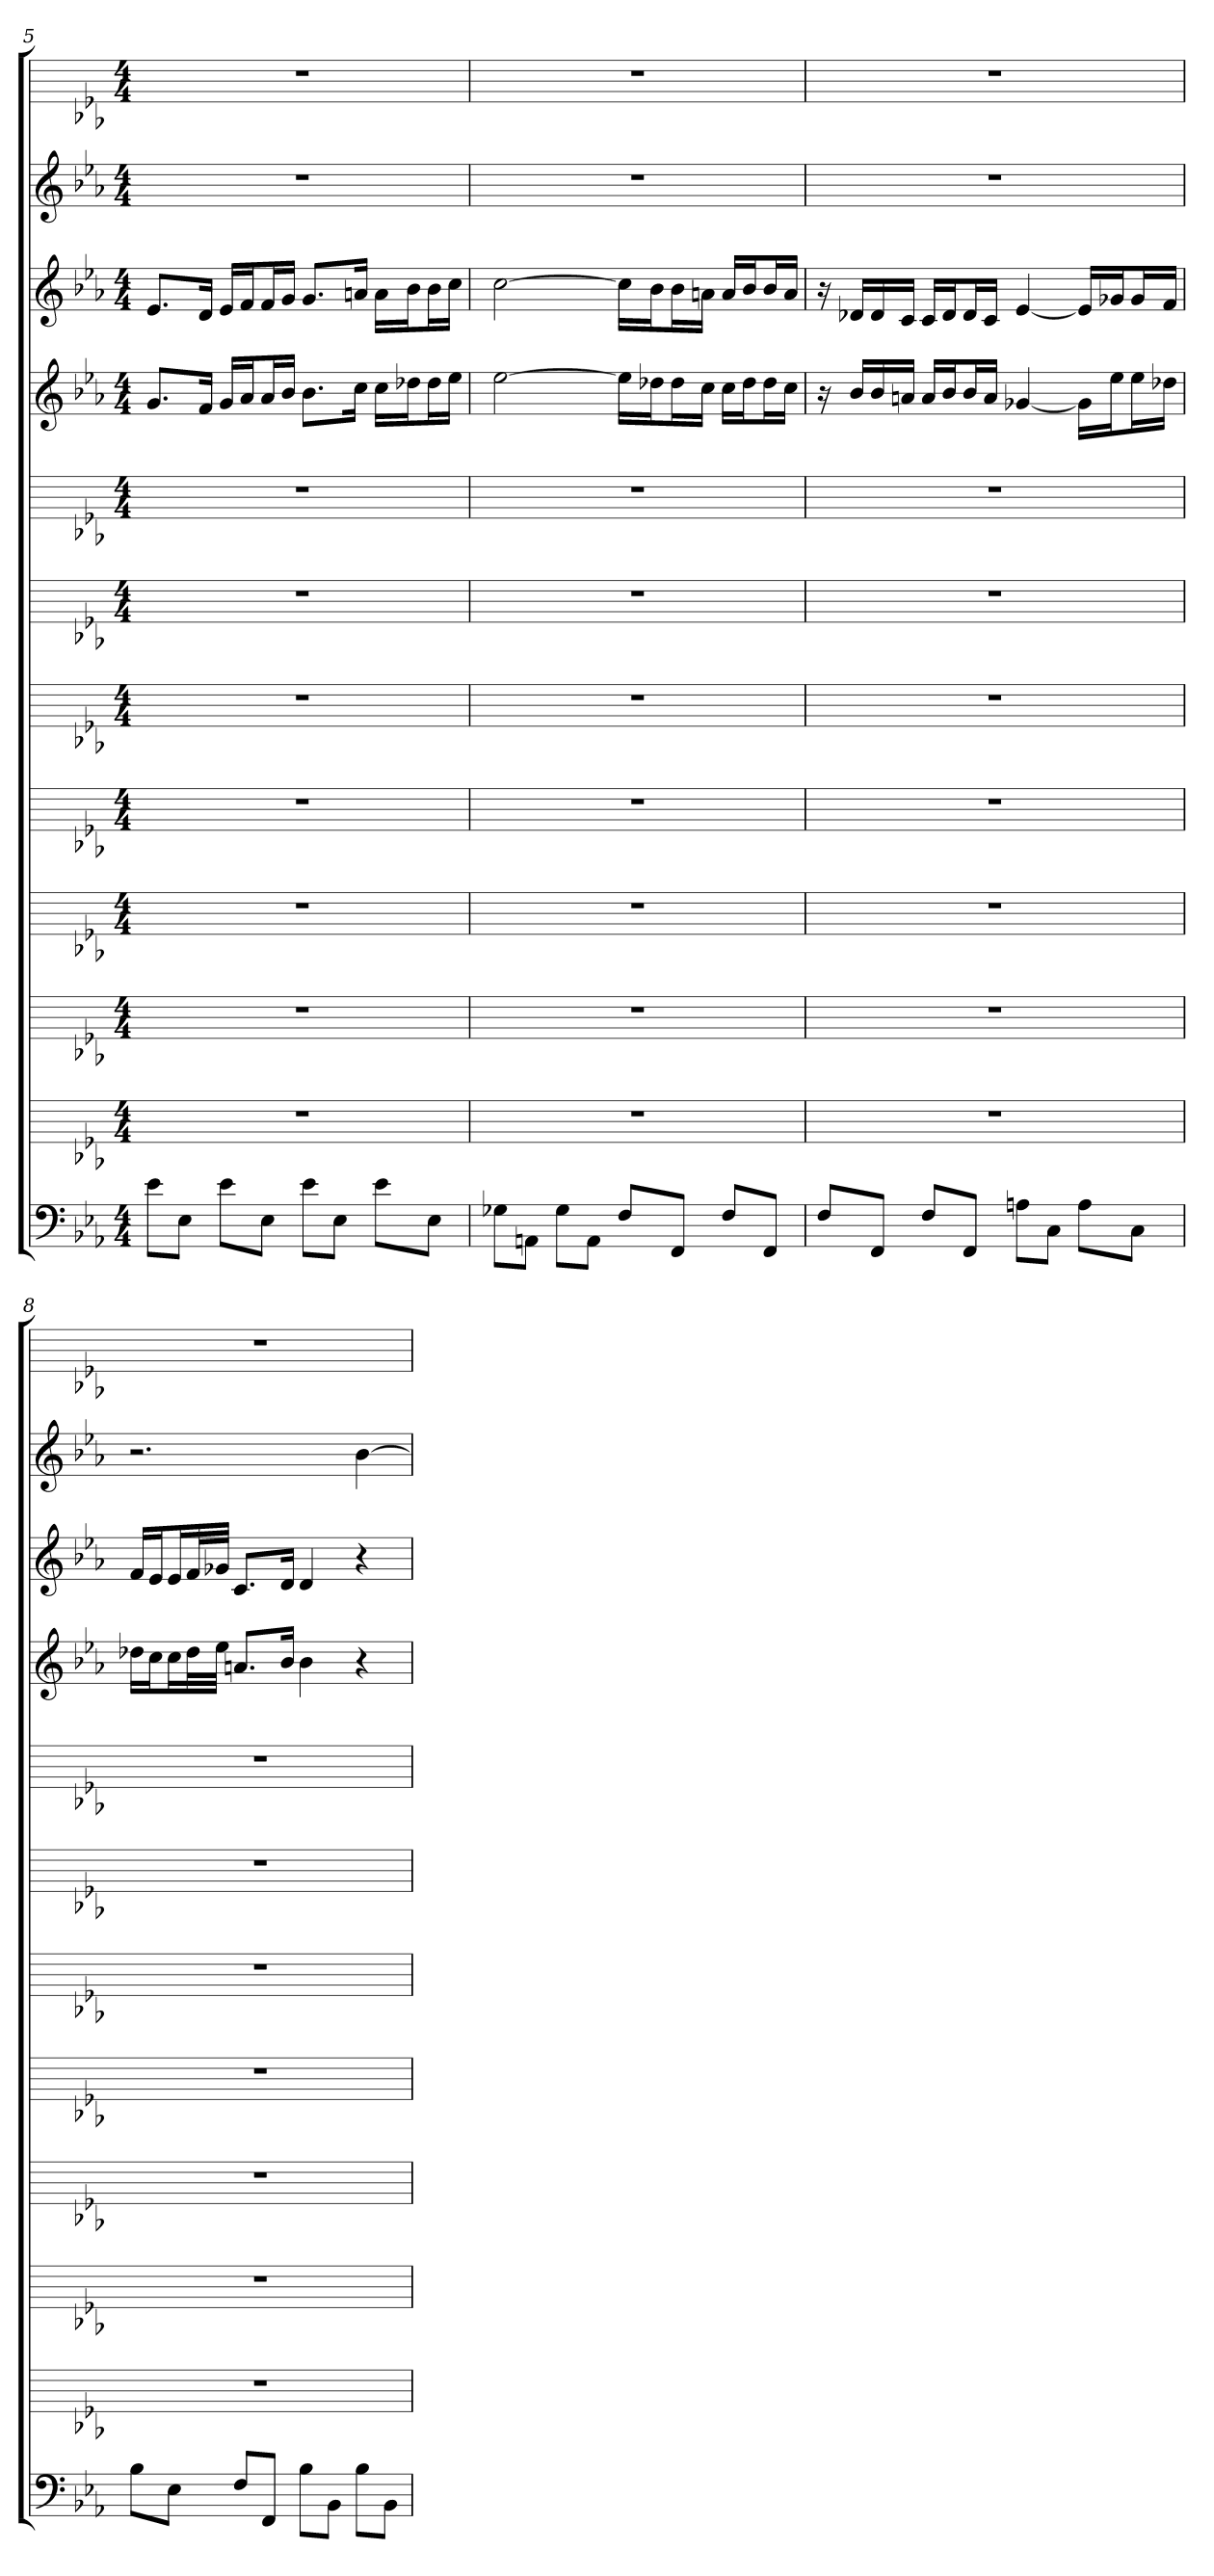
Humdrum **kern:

**kern	**kern	**kern	**kern	**kern	**kern	**kern	**kern	**kern	**kern	**kern	**kern
*part12	*part11	*part10	*part9	*part8	*part7	*part6	*part5	*part4	*part3	*part2	*part1
*staff12	*staff11	*staff10	*staff9	*staff8	*staff7	*staff6	*staff5	*staff4	*staff3	*staff2	*staff1
*k[b-e-a-]	*k[b-e-a-]	*k[b-e-a-]	*k[b-e-a-]	*k[b-e-a-]	*k[b-e-a-]	*k[b-e-a-]	*k[b-e-a-]	*k[b-e-a-]	*k[b-e-a-]	*k[b-e-a-]	*k[b-e-a-]
*E-:	*E-:	*E-:	*E-:	*E-:	*E-:	*E-:	*E-:	*E-:	*E-:	*E-:	*E-:
*M4/4	*M4/4	*M4/4	*M4/4	*M4/4	*M4/4	*M4/4	*M4/4	*M4/4	*M4/4	*M4/4	*M4/4
=5	=5	=5	=5	=5	=5	=5	=5	=5	=5	=5	=5
8e-L	1r	1r	1r	1r	1r	1r	1r	8.gL	8.e-L	1r	1r
8E-J	.	.	.	.	.	.	.	.	.	.	.
.	.	.	.	.	.	.	.	16fJk	16dJk	.	.
8e-L	.	.	.	.	.	.	.	16gLL	16e-LL	.	.
.	.	.	.	.	.	.	.	16a-J	16fJ	.	.
8E-J	.	.	.	.	.	.	.	16a-L	16fL	.	.
.	.	.	.	.	.	.	.	16b-JJ	16gJJ	.	.
8e-L	.	.	.	.	.	.	.	8.b-L	8.gL	.	.
8E-J	.	.	.	.	.	.	.	.	.	.	.
.	.	.	.	.	.	.	.	16ccJk	16anJk	.	.
8e-L	.	.	.	.	.	.	.	16ccLL	16aLL	.	.
.	.	.	.	.	.	.	.	16dd-XJ	16b-J	.	.
8E-J	.	.	.	.	.	.	.	16dd-L	16b-L	.	.
.	.	.	.	.	.	.	.	16ee-JJ	16ccJJ	.	.
=6	=6	=6	=6	=6	=6	=6	=6	=6	=6	=6	=6
8G-XL	1r	1r	1r	1r	1r	1r	1r	[2ee-	[2cc	1r	1r
8AAnJ	.	.	.	.	.	.	.	.	.	.	.
8G-L	.	.	.	.	.	.	.	.	.	.	.
8AAJ	.	.	.	.	.	.	.	.	.	.	.
8FL	.	.	.	.	.	.	.	16ee-LL]	16ccLL]	.	.
.	.	.	.	.	.	.	.	16dd-XJ	16b-J	.	.
8FFJ	.	.	.	.	.	.	.	16dd-L	16b-L	.	.
.	.	.	.	.	.	.	.	16ccJJ	16anJJ	.	.
8FL	.	.	.	.	.	.	.	16ccLL	16aLL	.	.
.	.	.	.	.	.	.	.	16dd-J	16b-J	.	.
8FFJ	.	.	.	.	.	.	.	16dd-L	16b-L	.	.
.	.	.	.	.	.	.	.	16ccJJ	16aJJ	.	.
=7	=7	=7	=7	=7	=7	=7	=7	=7	=7	=7	=7
8FL	1r	1r	1r	1r	1r	1r	1r	16r	16r	1r	1r
.	.	.	.	.	.	.	.	16b-LL	16d-XLL	.	.
8FFJ	.	.	.	.	.	.	.	16b-	16d-	.	.
.	.	.	.	.	.	.	.	16anJJ	16cJJ	.	.
8FL	.	.	.	.	.	.	.	16aLL	16cLL	.	.
.	.	.	.	.	.	.	.	16b-J	16d-J	.	.
8FFJ	.	.	.	.	.	.	.	16b-L	16d-L	.	.
.	.	.	.	.	.	.	.	16aJJ	16cJJ	.	.
8AnL	.	.	.	.	.	.	.	[4g-X	[4e-	.	.
8CJ	.	.	.	.	.	.	.	.	.	.	.
8AL	.	.	.	.	.	.	.	16g-LL]	16e-LL]	.	.
.	.	.	.	.	.	.	.	16ee-J	16g-XJ	.	.
8CJ	.	.	.	.	.	.	.	16ee-L	16g-L	.	.
.	.	.	.	.	.	.	.	16dd-XJJ	16fJJ	.	.
=8	=8	=8	=8	=8	=8	=8	=8	=8	=8	=8	=8
8B-L	1r	1r	1r	1r	1r	1r	1r	16dd-XLL	16fLL	2.r	1r
.	.	.	.	.	.	.	.	16ccJ	16e-J	.	.
8E-J	.	.	.	.	.	.	.	16ccL	16e-L	.	.
.	.	.	.	.	.	.	.	32dd-L	32fL	.	.
.	.	.	.	.	.	.	.	32ee-JJJ	32g-XJJJ	.	.
8FL	.	.	.	.	.	.	.	8.anL	8.cL	.	.
8FFJ	.	.	.	.	.	.	.	.	.	.	.
.	.	.	.	.	.	.	.	16b-Jk	16dJk	.	.
8B-L	.	.	.	.	.	.	.	4b-	4d	.	.
8BB-J	.	.	.	.	.	.	.	.	.	.	.
8B-L	.	.	.	.	.	.	.	4r	4r	[4b-	.
8BB-J	.	.	.	.	.	.	.	.	.	.	.
=	=	=	=	=	=	=	=	=	=	=	=
*-	*-	*-	*-	*-	*-	*-	*-	*-	*-	*-	*-
